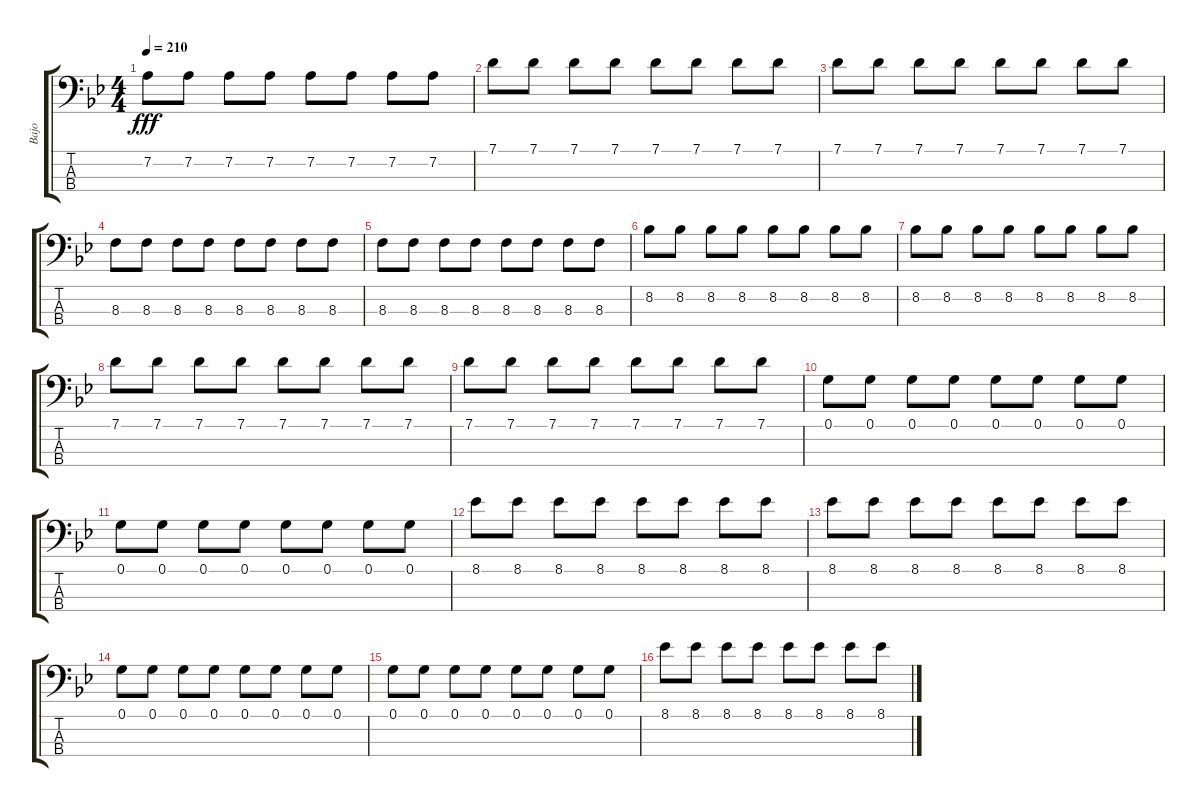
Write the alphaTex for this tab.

\track ("Bajo" "Bajo") {instrument electricbassfinger}
\staff {score tabs}
\tuning (G2 D2 A1 E1) {hide}
\ts (4 4)
\tempo 210
\clef f4
\ks gminor
7.2.8{dy fff} 7.2.8 7.2.8 7.2.8 7.2.8 7.2.8 7.2.8 7.2.8 |
7.1.8 7.1.8 7.1.8 7.1.8 7.1.8 7.1.8 7.1.8 7.1.8 |
7.1.8 7.1.8 7.1.8 7.1.8 7.1.8 7.1.8 7.1.8 7.1.8 |
8.3.8 8.3.8 8.3.8 8.3.8 8.3.8 8.3.8 8.3.8 8.3.8 |
8.3.8 8.3.8 8.3.8 8.3.8 8.3.8 8.3.8 8.3.8 8.3.8 |
8.2.8 8.2.8 8.2.8 8.2.8 8.2.8 8.2.8 8.2.8 8.2.8 |
8.2.8 8.2.8 8.2.8 8.2.8 8.2.8 8.2.8 8.2.8 8.2.8 |
7.1.8 7.1.8 7.1.8 7.1.8 7.1.8 7.1.8 7.1.8 7.1.8 |
7.1.8 7.1.8 7.1.8 7.1.8 7.1.8 7.1.8 7.1.8 7.1.8 |
0.1.8 0.1.8 0.1.8 0.1.8 0.1.8 0.1.8 0.1.8 0.1.8 |
0.1.8 0.1.8 0.1.8 0.1.8 0.1.8 0.1.8 0.1.8 0.1.8 |
8.1.8 8.1.8 8.1.8 8.1.8 8.1.8 8.1.8 8.1.8 8.1.8 |
8.1.8 8.1.8 8.1.8 8.1.8 8.1.8 8.1.8 8.1.8 8.1.8 |
0.1.8 0.1.8 0.1.8 0.1.8 0.1.8 0.1.8 0.1.8 0.1.8 |
0.1.8 0.1.8 0.1.8 0.1.8 0.1.8 0.1.8 0.1.8 0.1.8 |
8.1.8 8.1.8 8.1.8 8.1.8 8.1.8 8.1.8 8.1.8 8.1.8
